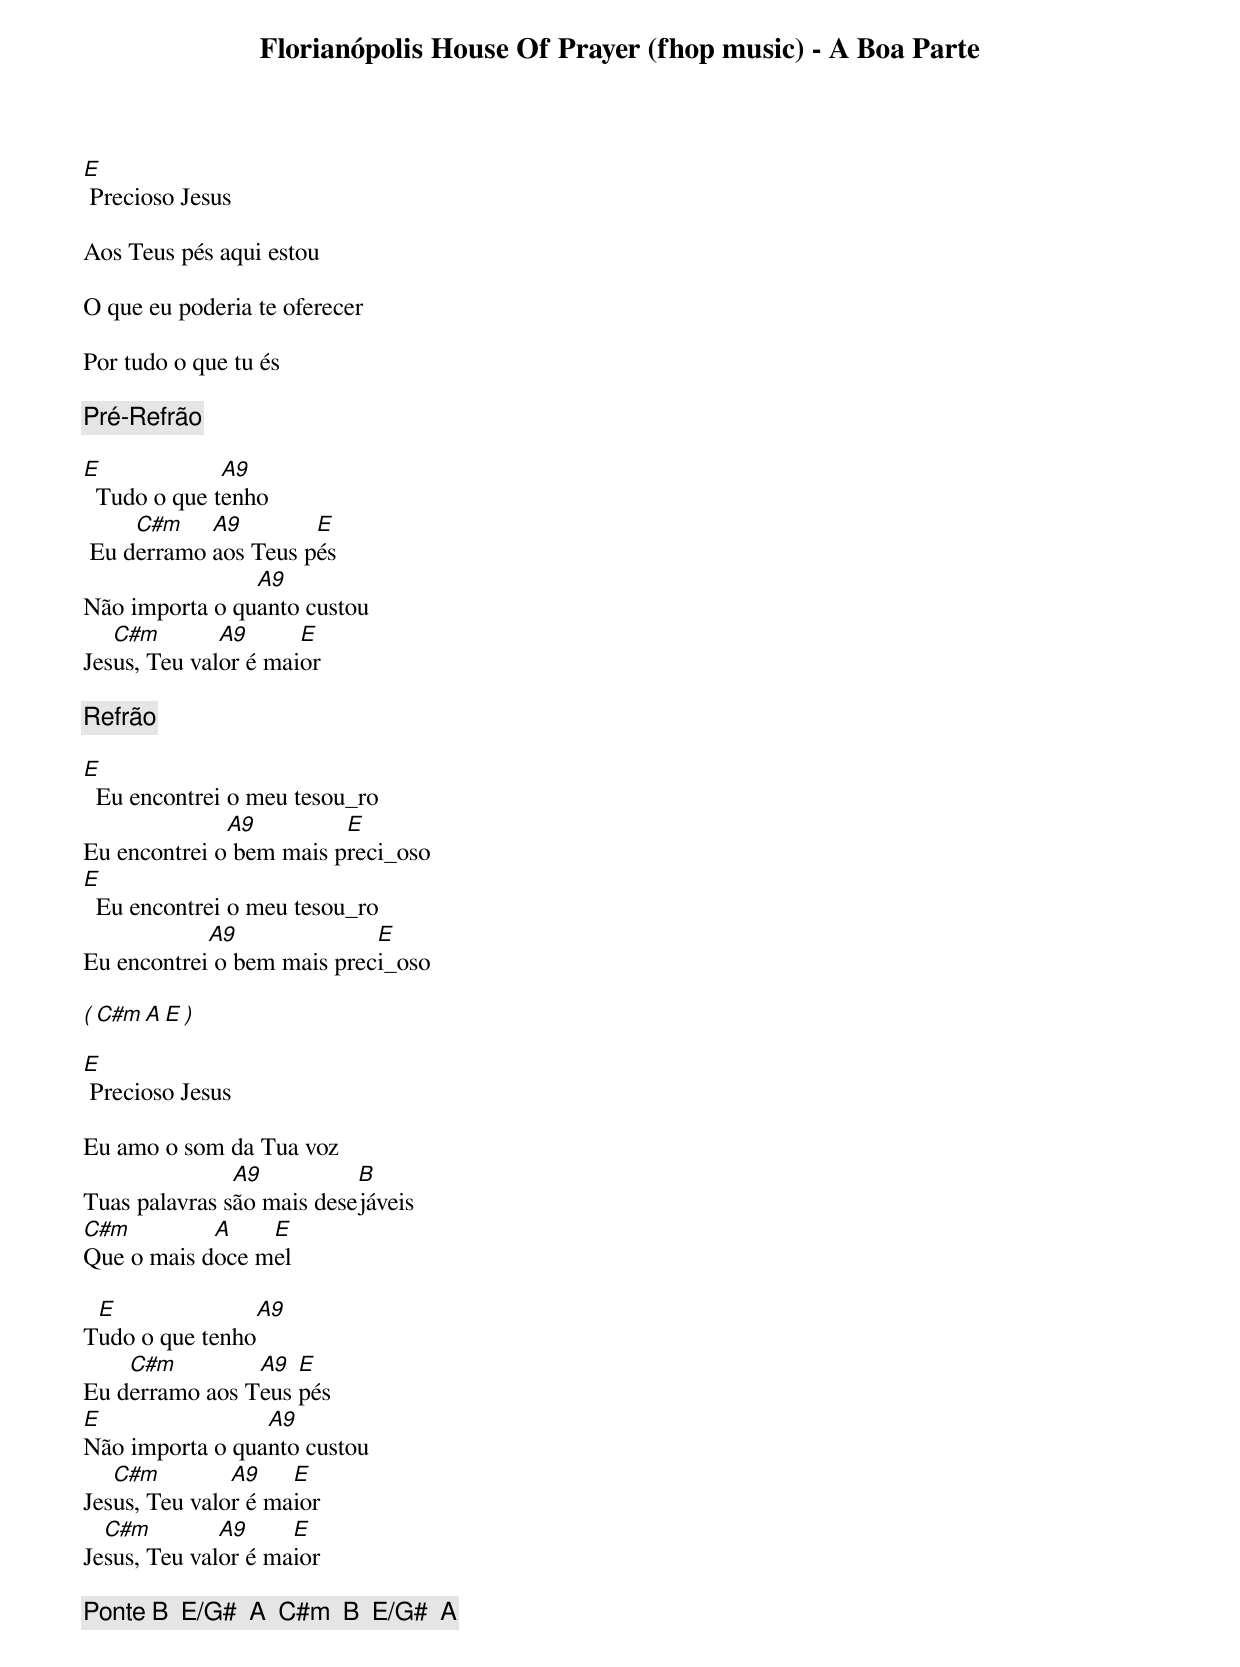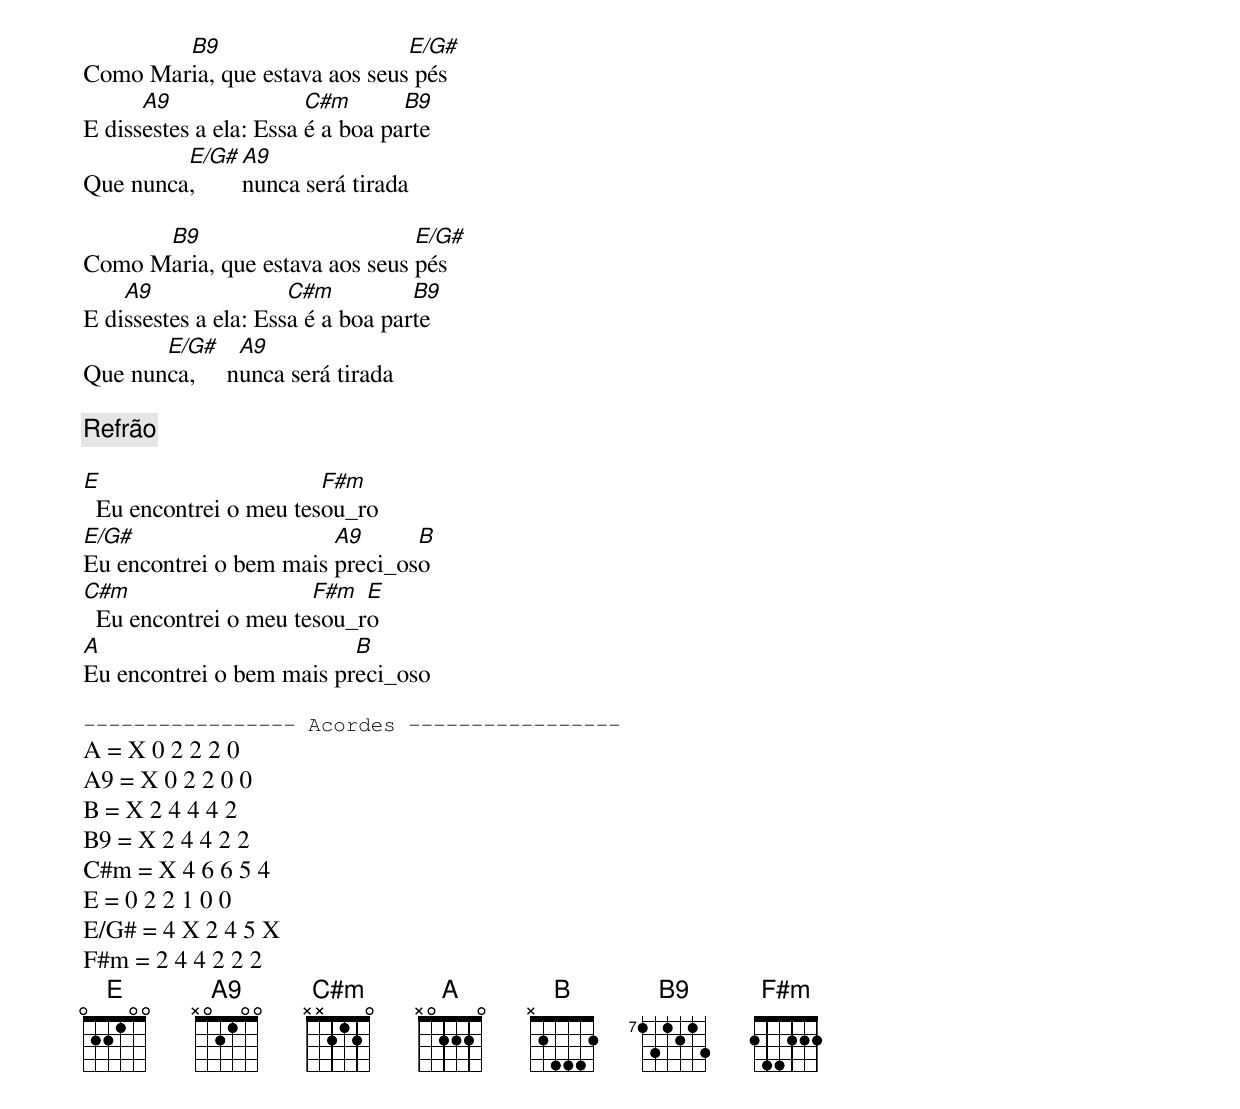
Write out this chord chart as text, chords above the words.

Florianópolis House Of Prayer (fhop music) - A Boa Parte

E
 Precioso Jesus

Aos Teus pés aqui estou

O que eu poderia te oferecer

Por tudo o que tu és

[Pré-Refrão]

E             A9
  Tudo o que tenho
     C#m    A9        E
 Eu derramo aos Teus pés
                A9
Não importa o quanto custou
   C#m        A9      E
Jesus, Teu valor é maior

[Refrão]

E
  Eu encontrei o meu tesou_ro
              A9         E
Eu encontrei o bem mais preci_oso
E
  Eu encontrei o meu tesou_ro
            A9              E
Eu encontrei o bem mais preci_oso

( C#m  A  E )

E
 Precioso Jesus

Eu amo o som da Tua voz
               A9          B
Tuas palavras são mais desejáveis
C#m         A    E
Que o mais doce mel

 E                A9
Tudo o que tenho
    C#m         A9  E
Eu derramo aos Teus pés
E                A9
Não importa o quanto custou
   C#m         A9    E
Jesus, Teu valor é maior
  C#m         A9     E
Jesus, Teu valor é maior

[Ponte] B  E/G#  A  C#m  B  E/G#  A

        B9                     E/G#
Como Maria, que estava aos seus pés
      A9                C#m       B9
E dissestes a ela: Essa é a boa parte
         E/G#  A9
Que nunca,     nunca será tirada

      B9                        E/G#
Como Maria, que estava aos seus pés
    A9                C#m          B9
E dissestes a ela: Essa é a boa parte
       E/G#     A9
Que nunca,     nunca será tirada

[Refrão]

E                       F#m
  Eu encontrei o meu tesou_ro
E/G#                    A9      B
Eu encontrei o bem mais preci_oso
C#m                    F#m  E
  Eu encontrei o meu tesou_ro
A                         B
Eu encontrei o bem mais preci_oso

----------------- Acordes -----------------
A = X 0 2 2 2 0
A9 = X 0 2 2 0 0
B = X 2 4 4 4 2
B9 = X 2 4 4 2 2
C#m = X 4 6 6 5 4
E = 0 2 2 1 0 0
E/G# = 4 X 2 4 5 X
F#m = 2 4 4 2 2 2
